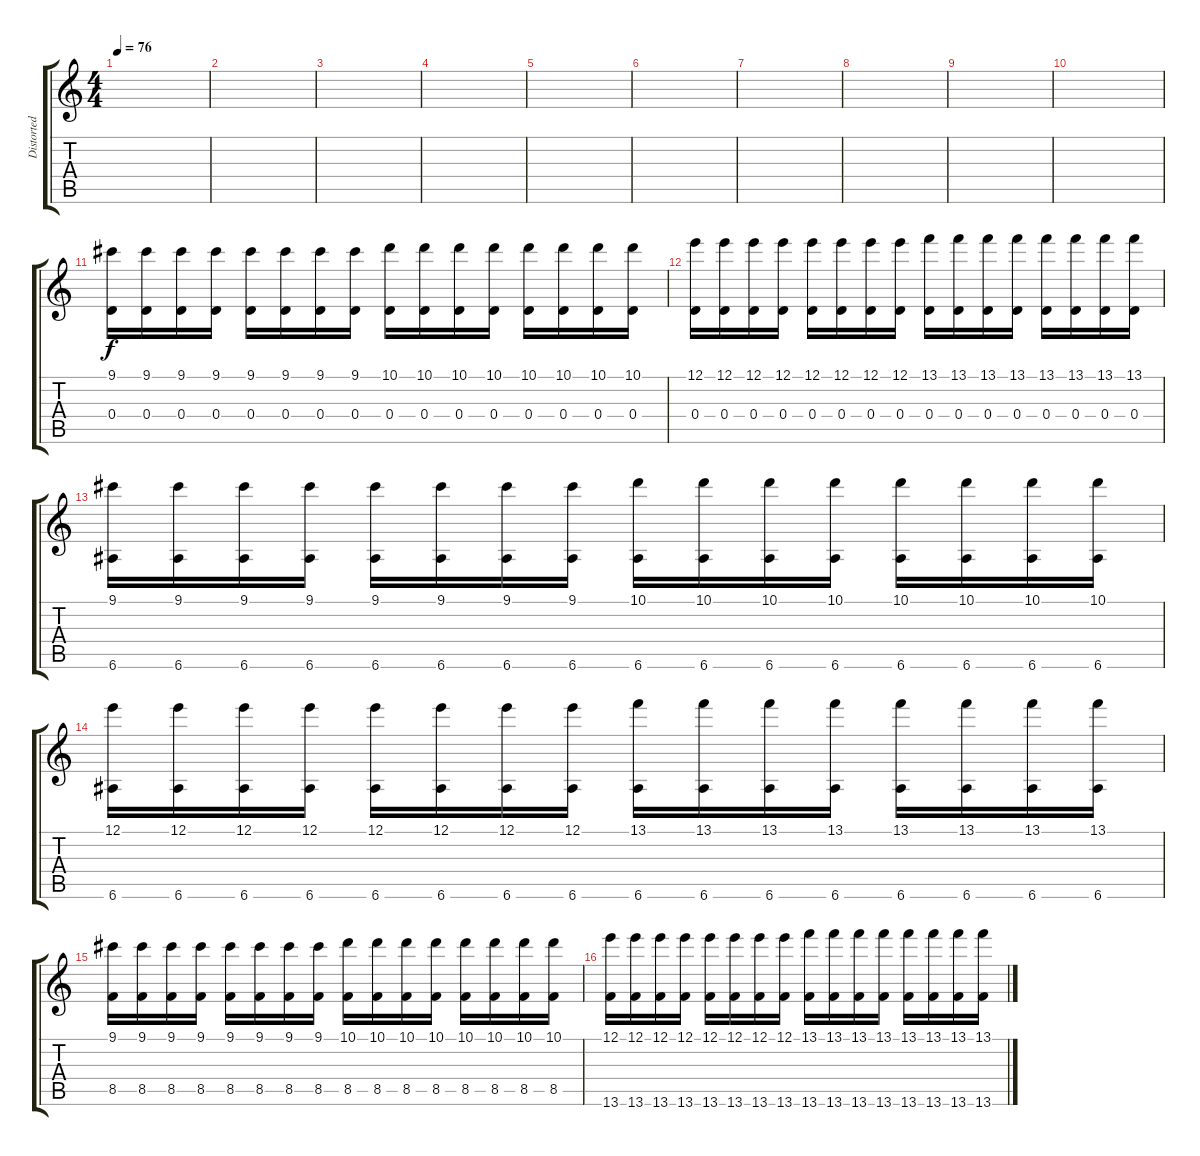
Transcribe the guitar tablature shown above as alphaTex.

\track ("Distorted Guitar" "Distorted ") {instrument distortionguitar}
\staff {score tabs}
\tuning (E4 B3 G3 D3 A2 E2) {hide}
\ts (4 4)
\tempo 76
\clef g2
\ks c
|
|
|
|
|
|
|
|
|
|
(9.1 0.4).16 (9.1 0.4).16 (9.1 0.4).16 (9.1 0.4).16 (9.1 0.4).16 (9.1 0.4).16 (9.1 0.4).16 (9.1 0.4).16 (10.1 0.4).16 (10.1 0.4).16 (10.1 0.4).16 (10.1 0.4).16 (10.1 0.4).16 (10.1 0.4).16 (10.1 0.4).16 (10.1 0.4).16 |
(12.1 0.4).16 (12.1 0.4).16 (12.1 0.4).16 (12.1 0.4).16 (12.1 0.4).16 (12.1 0.4).16 (12.1 0.4).16 (12.1 0.4).16 (13.1 0.4).16 (13.1 0.4).16 (13.1 0.4).16 (13.1 0.4).16 (13.1 0.4).16 (13.1 0.4).16 (13.1 0.4).16 (13.1 0.4).16 |
(9.1 6.6).16 (9.1 6.6).16 (9.1 6.6).16 (9.1 6.6).16 (9.1 6.6).16 (9.1 6.6).16 (9.1 6.6).16 (9.1 6.6).16 (10.1 6.6).16 (10.1 6.6).16 (10.1 6.6).16 (10.1 6.6).16 (10.1 6.6).16 (10.1 6.6).16 (10.1 6.6).16 (10.1 6.6).16 |
(12.1 6.6).16 (12.1 6.6).16 (12.1 6.6).16 (12.1 6.6).16 (12.1 6.6).16 (12.1 6.6).16 (12.1 6.6).16 (12.1 6.6).16 (13.1 6.6).16 (13.1 6.6).16 (13.1 6.6).16 (13.1 6.6).16 (13.1 6.6).16 (13.1 6.6).16 (13.1 6.6).16 (13.1 6.6).16 |
(9.1 8.5).16 (9.1 8.5).16 (9.1 8.5).16 (9.1 8.5).16 (9.1 8.5).16 (9.1 8.5).16 (9.1 8.5).16 (9.1 8.5).16 (10.1 8.5).16 (10.1 8.5).16 (10.1 8.5).16 (10.1 8.5).16 (10.1 8.5).16 (10.1 8.5).16 (10.1 8.5).16 (10.1 8.5).16 |
(12.1 13.6).16 (12.1 13.6).16 (12.1 13.6).16 (12.1 13.6).16 (12.1 13.6).16 (12.1 13.6).16 (12.1 13.6).16 (12.1 13.6).16 (13.1 13.6).16 (13.1 13.6).16 (13.1 13.6).16 (13.1 13.6).16 (13.1 13.6).16 (13.1 13.6).16 (13.1 13.6).16 (13.1 13.6).16
